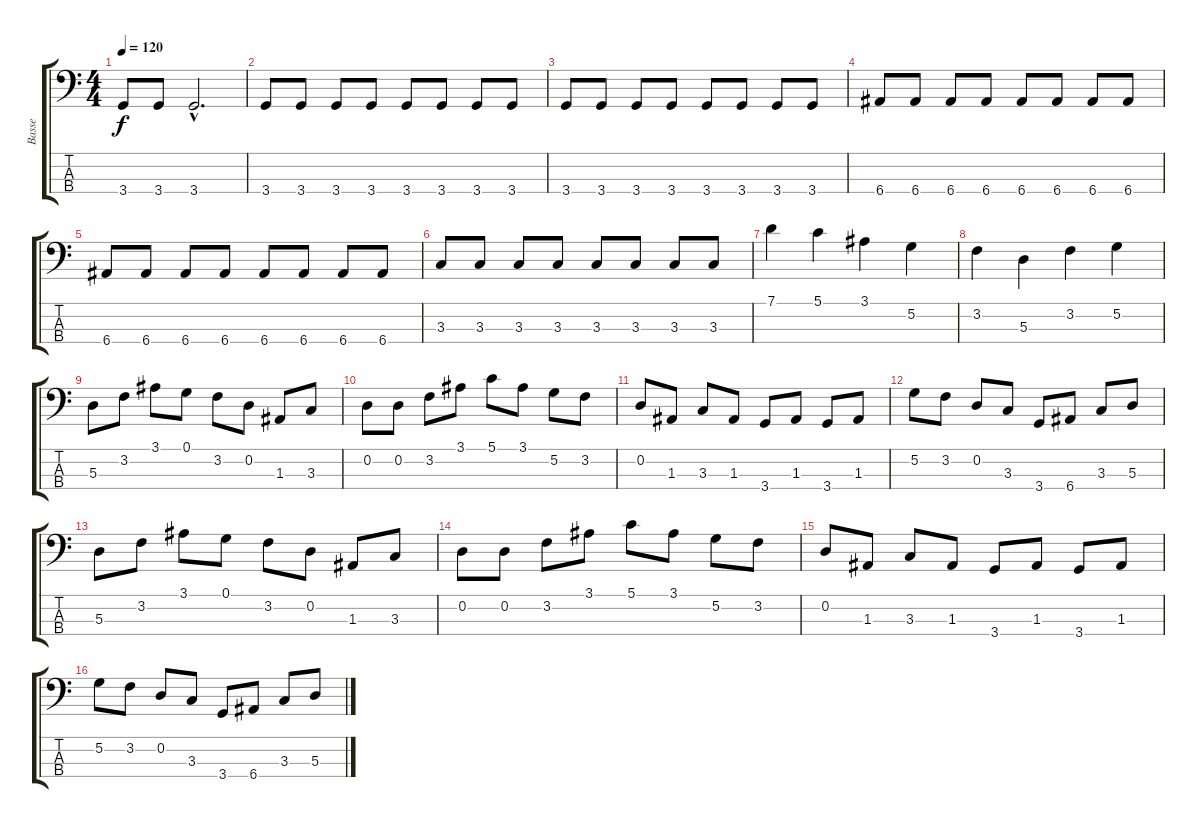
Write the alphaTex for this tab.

\track ("Basse" "Basse") {instrument electricbassfinger}
\staff {score tabs}
\tuning (G2 D2 A1 E1) {hide}
\ts (4 4)
\tempo 120
\clef f4
\ks c
3.4.8{dy f} 3.4.8 3.4{hac}.2{d} |
3.4.8 3.4.8 3.4.8 3.4.8 3.4.8 3.4.8 3.4.8 3.4.8 |
3.4.8 3.4.8 3.4.8 3.4.8 3.4.8 3.4.8 3.4.8 3.4.8 |
6.4.8 6.4.8 6.4.8 6.4.8 6.4.8 6.4.8 6.4.8 6.4.8 |
6.4.8 6.4.8 6.4.8 6.4.8 6.4.8 6.4.8 6.4.8 6.4.8 |
3.3.8 3.3.8 3.3.8 3.3.8 3.3.8 3.3.8 3.3.8 3.3.8 |
7.1.4 5.1.4 3.1.4 5.2.4 |
3.2.4 5.3.4 3.2.4 5.2.4 |
5.3.8 3.2.8 3.1.8 0.1.8 3.2.8 0.2.8 1.3.8 3.3.8 |
0.2.8 0.2.8 3.2.8 3.1.8 5.1.8 3.1.8 5.2.8 3.2.8 |
0.2.8 1.3.8 3.3.8 1.3.8 3.4.8 1.3.8 3.4.8 1.3.8 |
5.2.8 3.2.8 0.2.8 3.3.8 3.4.8 6.4.8 3.3.8 5.3.8 |
5.3.8 3.2.8 3.1.8 0.1.8 3.2.8 0.2.8 1.3.8 3.3.8 |
0.2.8 0.2.8 3.2.8 3.1.8 5.1.8 3.1.8 5.2.8 3.2.8 |
0.2.8 1.3.8 3.3.8 1.3.8 3.4.8 1.3.8 3.4.8 1.3.8 |
5.2.8 3.2.8 0.2.8 3.3.8 3.4.8 6.4.8 3.3.8 5.3.8
